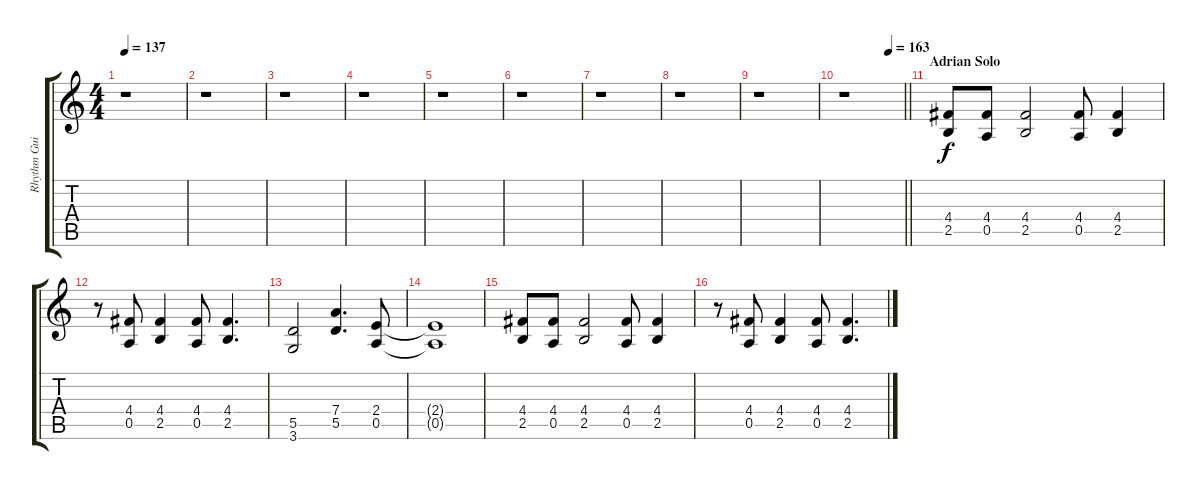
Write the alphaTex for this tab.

\track ("Rhythm Guitar R" "Rhythm Gui") {instrument distortionguitar}
\staff {score tabs}
\tuning (E4 B3 G3 D3 A2 E2) {hide}
\ts (4 4)
\tempo 137
\clef g2
\ks c
r.1{dy f} |
r.1 |
r.1 |
r.1 |
r.1 |
r.1 |
r.1 |
r.1 |
r.1 |
\tempo (163 0.75)
\barLineRight lightlight
r.1 |
\section ("" "Adrian Solo")
(4.4 2.5).8 (4.4 0.5).8 (4.4 2.5).2 (4.4 0.5).8 (4.4 2.5).4 |
r.8 (4.4 0.5).8 (4.4 2.5).4 (4.4 0.5).8 (4.4 2.5).4{d} |
(5.5 3.6).2 (7.4 5.5).4{d} (2.4 0.5).8 |
(2.4{t} 0.5{t}).1 |
(4.4 2.5).8 (4.4 0.5).8 (4.4 2.5).2 (4.4 0.5).8 (4.4 2.5).4 |
r.8 (4.4 0.5).8 (4.4 2.5).4 (4.4 0.5).8 (4.4 2.5).4{d}
